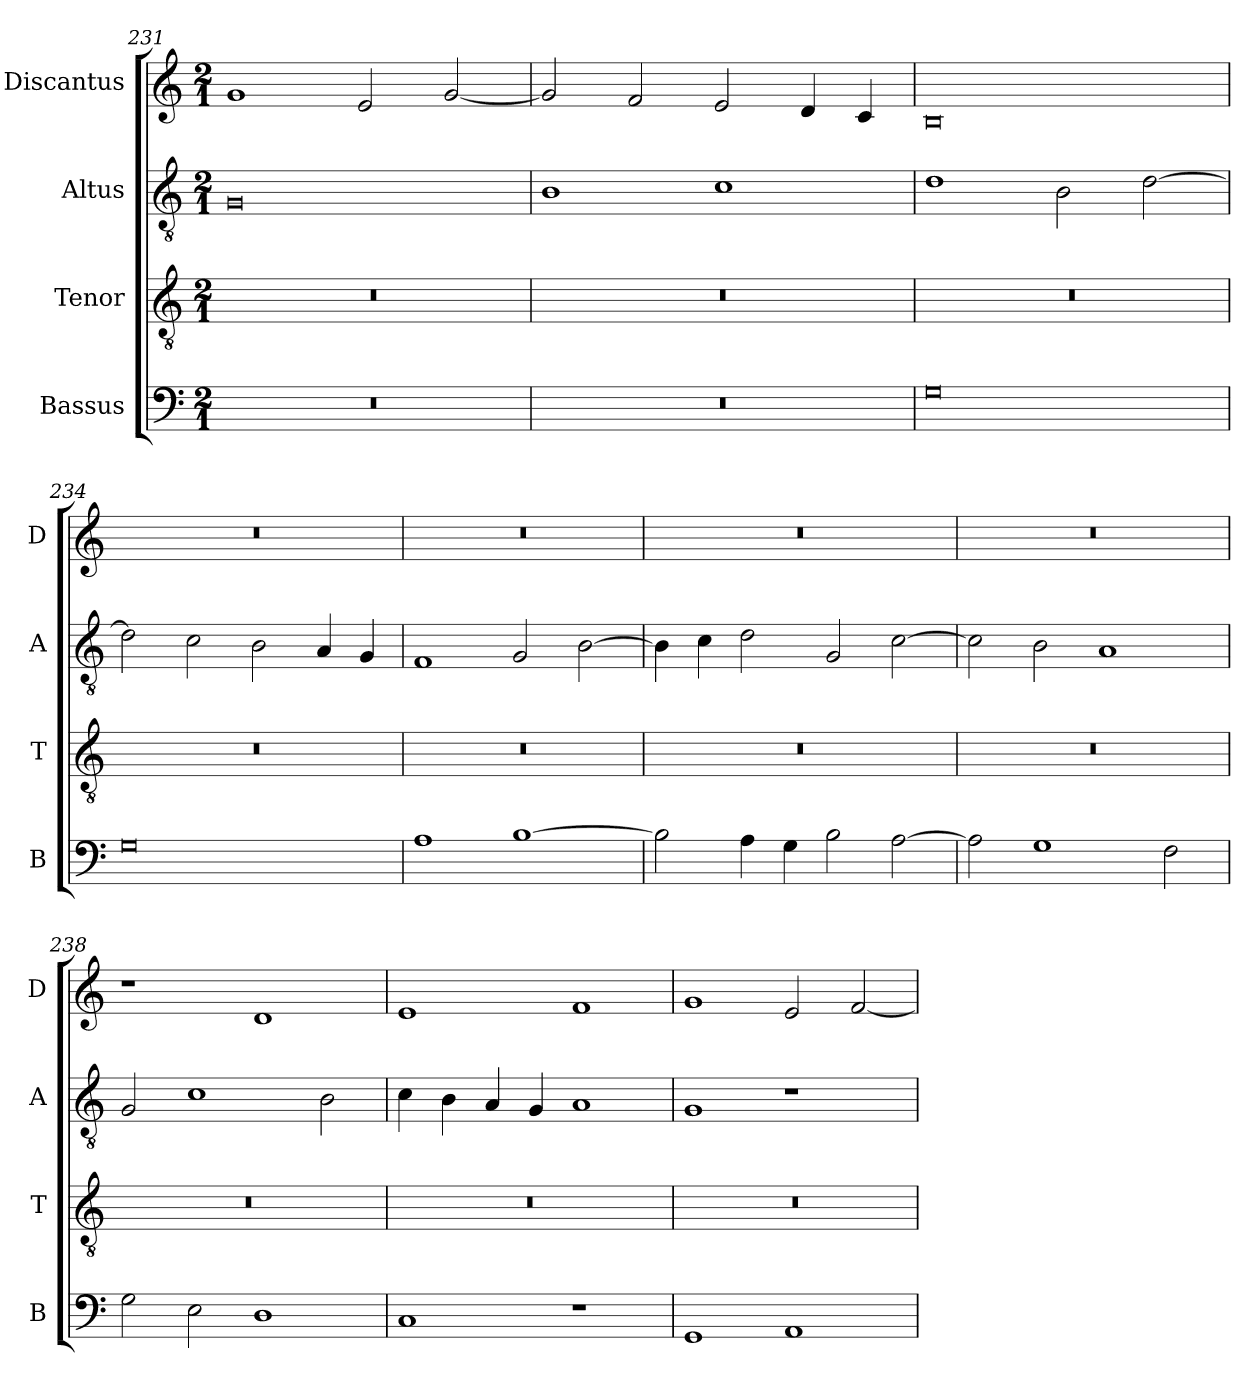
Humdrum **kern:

**kern	**kern	**kern	**kern
*part4	*part3	*part2	*part1
*staff4	*staff3	*staff2	*staff1
*I"Bassus	*I"Tenor	*I"Altus	*I"Discantus
*I'B	*I'T	*I'A	*I'D
*clefF4	*clefGv2	*clefGv2	*clefG2
*k[]	*k[]	*k[]	*k[]
*M2/1	*M2/1	*M2/1	*M2/1
=231	=231	=231	=231
0r	0r	0G	1g
.	.	.	2e
.	.	.	[2g
=232	=232	=232	=232
0r	0r	1B	2g]
.	.	.	2f
.	.	1c	2e
.	.	.	4d
.	.	.	4c
=233	=233	=233	=233
0G	0r	1d	0B
.	.	2B	.
.	.	[2d	.
=234	=234	=234	=234
0G	0r	2d]	0r
.	.	2c	.
.	.	2B	.
.	.	4A	.
.	.	4G	.
=235	=235	=235	=235
1A	0r	1F	0r
[1B	.	2G	.
.	.	[2B	.
=236	=236	=236	=236
2B]	0r	4B]	0r
.	.	4c	.
4A	.	2d	.
4G	.	.	.
2B	.	2G	.
[2A	.	[2c	.
=237	=237	=237	=237
2A]	0r	2c]	0r
1G	.	2B	.
.	.	1A	.
2F	.	.	.
=238	=238	=238	=238
2G	0r	2G	1r
2E	.	1c	.
1D	.	.	1d
.	.	2B	.
=239	=239	=239	=239
1C	0r	4c	1e
.	.	4B	.
.	.	4A	.
.	.	4G	.
1r	.	1A	1f
=240	=240	=240	=240
1GG	0r	1G	1g
1AA	.	1r	2e
.	.	.	[2f
=	=	=	=
*-	*-	*-	*-
